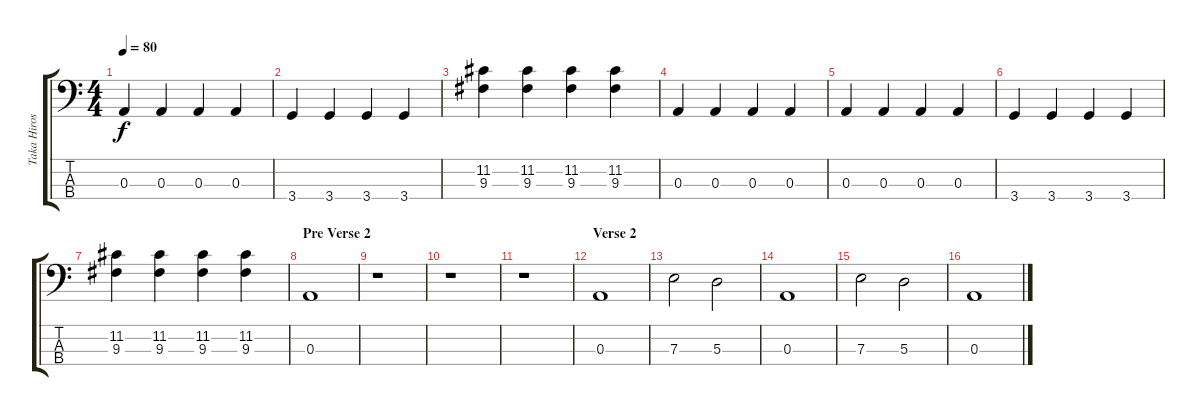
\track ("Taka Hirose (Bass)" "Taka Hiros") {instrument electricbasspick}
\staff {score tabs}
\tuning (G2 D2 A1 E1) {hide}
\ts (4 4)
\tempo 80
\clef f4
\ks c
0.3.4{dy f} 0.3.4 0.3.4 0.3.4 |
3.4.4 3.4.4 3.4.4 3.4.4 |
(11.2 9.3).4 (11.2 9.3).4 (11.2 9.3).4 (11.2 9.3).4 |
0.3.4 0.3.4 0.3.4 0.3.4 |
0.3.4 0.3.4 0.3.4 0.3.4 |
3.4.4 3.4.4 3.4.4 3.4.4 |
(11.2 9.3).4 (11.2 9.3).4 (11.2 9.3).4 (11.2 9.3).4 |
\section ("" "Pre Verse 2")
0.3.1 |
r.1 |
r.1 |
r.1 |
\section ("" "Verse 2")
0.3.1 |
7.3.2 5.3.2 |
0.3.1 |
7.3.2 5.3.2 |
0.3.1
